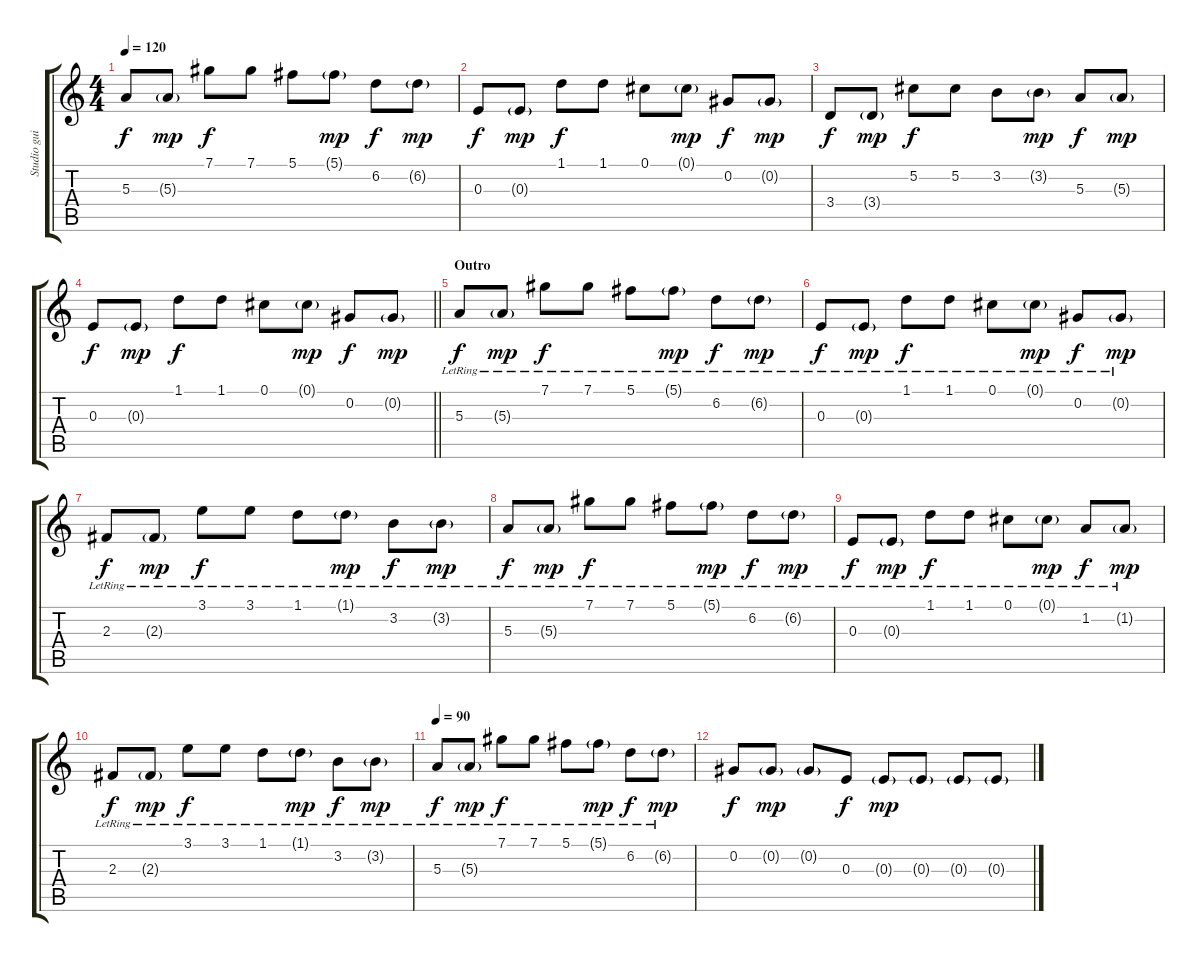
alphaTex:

\track ("Studio guitar" "Studio gui") {instrument overdrivenguitar}
\staff {score tabs}
\tuning (Db4 Ab3 E3 B2 Gb2 B1) {hide}
\ts (4 4)
\tempo 120
\clef g2
\ks c
5.3.8{dy f} 5.3{g}.8{dy mp} 7.1.8{dy f} 7.1.8 5.1.8 5.1{g}.8{dy mp} 6.2.8{dy f} 6.2{g}.8{dy mp} |
0.3.8{dy f} 0.3{g}.8{dy mp} 1.1.8{dy f} 1.1.8 0.1.8 0.1{g}.8{dy mp} 0.2.8{dy f} 0.2{g}.8{dy mp} |
3.4.8{dy f} 3.4{g}.8{dy mp} 5.2.8{dy f} 5.2.8 3.2.8 3.2{g}.8{dy mp} 5.3.8{dy f} 5.3{g}.8{dy mp} |
\barLineRight lightlight
0.3.8{dy f} 0.3{g}.8{dy mp} 1.1.8{dy f} 1.1.8 0.1.8 0.1{g}.8{dy mp} 0.2.8{dy f} 0.2{g}.8{dy mp} |
\section ("" "Outro")
5.3{lr}.8{dy f instrument electricguitarclean} 5.3{g lr}.8{dy mp} 7.1{lr}.8{dy f} 7.1{lr}.8 5.1{lr}.8 5.1{g lr}.8{dy mp} 6.2{lr}.8{dy f} 6.2{g lr}.8{dy mp} |
0.3{lr}.8{dy f} 0.3{g lr}.8{dy mp} 1.1{lr}.8{dy f} 1.1{lr}.8 0.1{lr}.8 0.1{g lr}.8{dy mp} 0.2{lr}.8{dy f} 0.2{g lr}.8{dy mp} |
2.3{lr}.8{dy f} 2.3{g lr}.8{dy mp} 3.1{lr}.8{dy f} 3.1{lr}.8 1.1{lr}.8 1.1{g lr}.8{dy mp} 3.2{lr}.8{dy f} 3.2{g lr}.8{dy mp} |
5.3{lr}.8{dy f} 5.3{g lr}.8{dy mp} 7.1{lr}.8{dy f} 7.1{lr}.8 5.1{lr}.8 5.1{g lr}.8{dy mp} 6.2{lr}.8{dy f} 6.2{g lr}.8{dy mp} |
0.3{lr}.8{dy f} 0.3{g lr}.8{dy mp} 1.1{lr}.8{dy f} 1.1{lr}.8 0.1{lr}.8 0.1{g lr}.8{dy mp} 1.2{lr}.8{dy f} 1.2{g lr}.8{dy mp} |
2.3{lr}.8{dy f} 2.3{g lr}.8{dy mp} 3.1{lr}.8{dy f} 3.1{lr}.8 1.1{lr}.8 1.1{g lr}.8{dy mp} 3.2{lr}.8{dy f} 3.2{g lr}.8{dy mp} |
\tempo 90
5.3{lr}.8{dy f} 5.3{g lr}.8{dy mp} 7.1{lr}.8{dy f} 7.1{lr}.8 5.1{lr}.8 5.1{g lr}.8{dy mp} 6.2{lr}.8{dy f} 6.2{g lr}.8{dy mp} |
0.2.8{dy f} 0.2{g}.8{dy mp} 0.2{g}.8 0.3.8{dy f} 0.3{g}.8{dy mp} 0.3{g}.8 0.3{g}.8 0.3{g}.8
